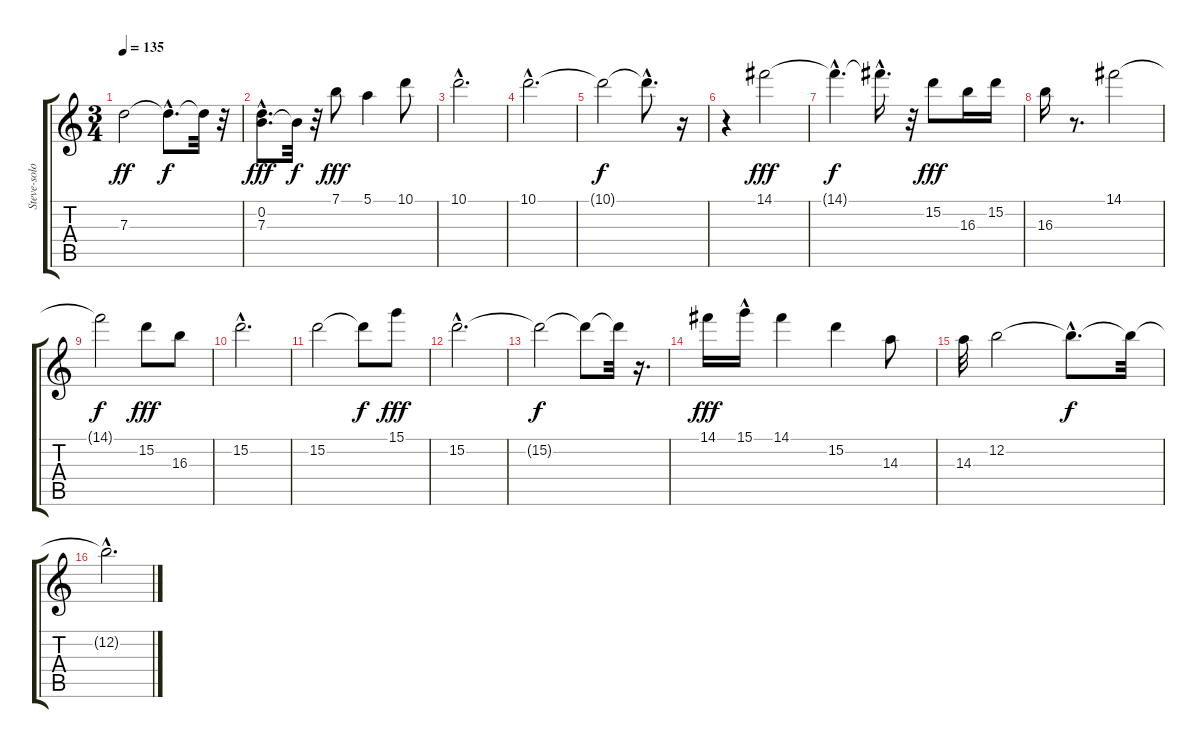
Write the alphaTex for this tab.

\track ("Steve-solo" "Steve-solo") {instrument overdrivenguitar}
\staff {score tabs}
\tuning (E4 B3 G3 D3 A2 E2) {hide}
\ts (3 4)
\tempo 135
\clef g2
\ks c
7.3.2{dy ff} 7.3{hac t}.8{d dy f} 7.3{t}.32 r.32 |
(0.2{hac} 7.3).8{d dy fff} 0.2{t}.32{dy f} r.32 7.1.8{dy fff} 5.1.4 10.1.8 |
10.1{hac}.2{d} |
10.1{hac}.2{d} |
10.1{t}.2{dy f} 10.1{hac t}.8{d} r.16 |
r.4 14.1.2{dy fff} |
14.1{hac t}.4{d dy f} 14.1{hac t}.16{d} r.32 15.2.8{dy fff} 16.3.16 15.2.16 |
16.3.16 r.8{d} 14.1.2 |
14.1{t}.2{dy f} 15.2.8{dy fff} 16.3.8 |
15.2{hac}.2{d} |
15.2.2 15.2{t}.8{dy f} 15.1.8{dy fff} |
15.2{hac}.2{d} |
15.2{t}.2{dy f} 15.2{t}.8 15.2{t}.32 r.16{d} |
14.1.16{dy fff} 15.1{hac}.16 14.1.4 15.2.4 14.3.8 |
14.3.32 12.2.2 12.2{hac t}.8{d dy f} 12.2{t}.32 |
12.2{hac t}.2{d}
